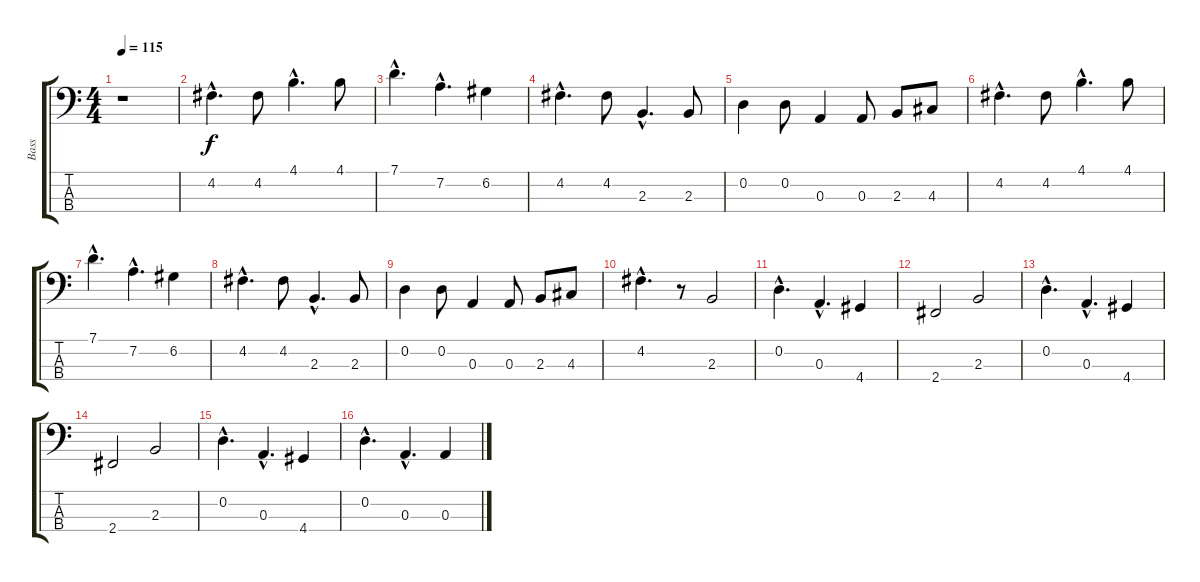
\track ("Bass" "Bass") {instrument electricbassfinger}
\staff {score tabs}
\tuning (G2 D2 A1 E1) {hide}
\ts (4 4)
\tempo 115
\clef f4
\ks c
r.1{dy f instrument electricbassfinger} |
4.2{hac}.4{d} 4.2.8 4.1{hac}.4{d} 4.1.8 |
7.1{hac}.4{d} 7.2{hac}.4{d} 6.2.4 |
4.2{hac}.4{d} 4.2.8 2.3{hac}.4{d} 2.3.8 |
0.2.4 0.2.8 0.3.4 0.3.8 2.3.8 4.3.8 |
4.2{hac}.4{d} 4.2.8 4.1{hac}.4{d} 4.1.8 |
7.1{hac}.4{d} 7.2{hac}.4{d} 6.2.4 |
4.2{hac}.4{d} 4.2.8 2.3{hac}.4{d} 2.3.8 |
0.2.4 0.2.8 0.3.4 0.3.8 2.3.8 4.3.8 |
4.2{hac}.4{d} r.8 2.3.2 |
0.2{hac}.4{d} 0.3{hac}.4{d} 4.4.4 |
2.4.2 2.3.2 |
0.2{hac}.4{d} 0.3{hac}.4{d} 4.4.4 |
2.4.2 2.3.2 |
0.2{hac}.4{d} 0.3{hac}.4{d} 4.4.4 |
0.2{hac}.4{d} 0.3{hac}.4{d} 0.3.4
